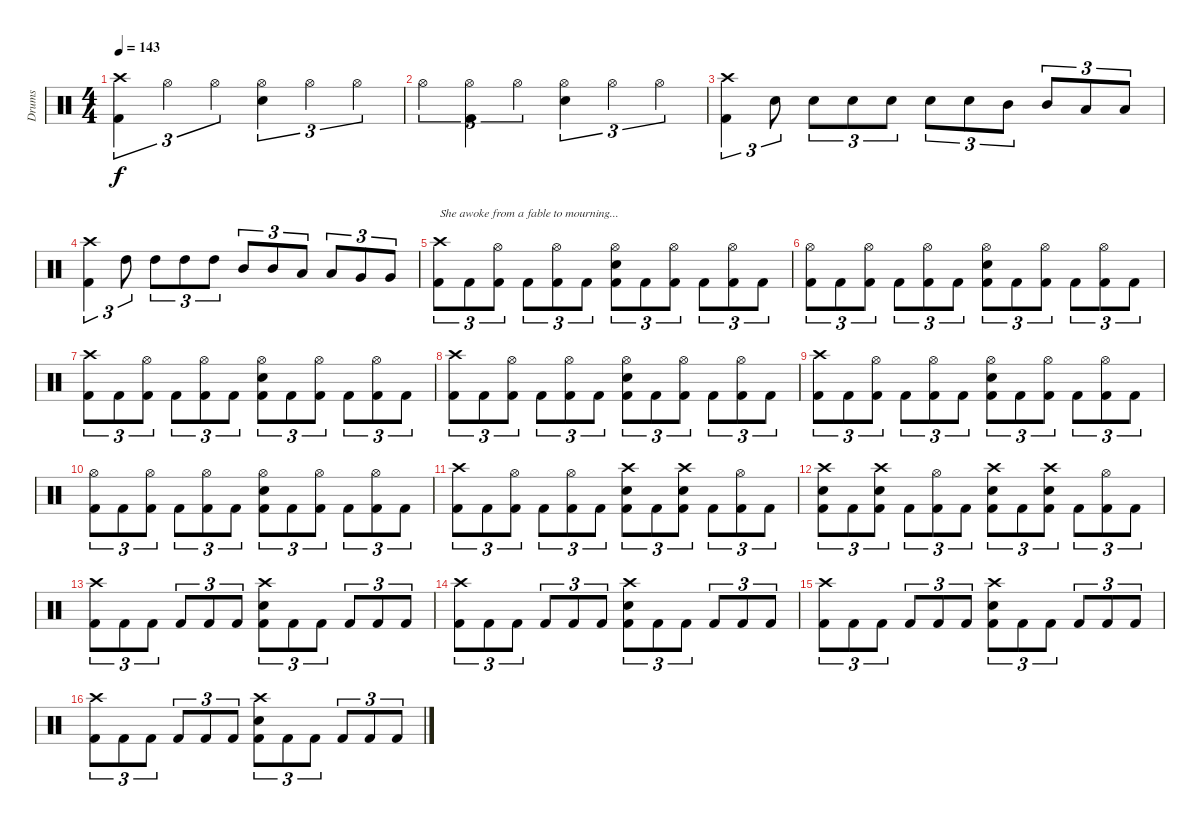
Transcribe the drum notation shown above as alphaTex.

\track ("Drums" "Drums") {instrument percussion}
\staff {score}
\articulation defaults
\ts (4 4)
\tempo 143
\clef neutral
\ks c
("Crash high (hit)" "Kick (hit) 2").4{tu (3 2) dy f} "Hi-Hat (open)".4{tu (3 2)} "Hi-Hat (open)".4{tu (3 2)} ("Hi-Hat (open)" "Electric Snare (hit)").4{tu (3 2)} "Hi-Hat (open)".4{tu (3 2)} "Hi-Hat (open)".4{tu (3 2)} |
"Hi-Hat (open)".4{tu (3 2)} ("Hi-Hat (open)" "Kick (hit) 2").4{tu (3 2)} "Hi-Hat (open)".4{tu (3 2)} ("Hi-Hat (open)" "Electric Snare (hit)").4{tu (3 2)} "Hi-Hat (open)".4{tu (3 2)} "Hi-Hat (open)".4{tu (3 2)} |
("Crash high (hit)" "Kick (hit) 2").4{tu (3 2)} "Electric Snare (hit)".8{tu (3 2)} "Electric Snare (hit)".8{tu (3 2)} "Electric Snare (hit)".8{tu (3 2)} "Electric Snare (hit)".8{tu (3 2)} "Electric Snare (hit)".8{tu (3 2)} "Electric Snare (hit)".8{tu (3 2)} "Mid Tom (hit)".8{tu (3 2)} "Mid Tom (hit)".8{tu (3 2)} "Low Tom (hit)".8{tu (3 2)} "Low Tom (hit)".8{tu (3 2)} |
("Crash high (hit)" "Kick (hit) 2").4{tu (3 2)} "High Tom (hit)".8{tu (3 2)} "High Tom (hit)".8{tu (3 2)} "High Tom (hit)".8{tu (3 2)} "High Tom (hit)".8{tu (3 2)} "Mid Tom (hit)".8{tu (3 2)} "Mid Tom (hit)".8{tu (3 2)} "Low Tom (hit)".8{tu (3 2)} "Low Tom (hit)".8{tu (3 2)} "Very Low Tom (hit)".8{tu (3 2)} "Very Low Tom (hit)".8{tu (3 2)} |
("Crash high (hit)" "Kick (hit) 2").8{tu (3 2) txt "She awoke from a fable to mourning..."} "Kick (hit) 2".8{tu (3 2)} ("Hi-Hat (open)" "Kick (hit) 2").8{tu (3 2)} "Kick (hit) 2".8{tu (3 2)} ("Hi-Hat (open)" "Kick (hit) 2").8{tu (3 2)} "Kick (hit) 2".8{tu (3 2)} ("Hi-Hat (open)" "Electric Snare (hit)" "Kick (hit) 2").8{tu (3 2)} "Kick (hit) 2".8{tu (3 2)} ("Hi-Hat (open)" "Kick (hit) 2").8{tu (3 2)} "Kick (hit) 2".8{tu (3 2)} ("Hi-Hat (open)" "Kick (hit) 2").8{tu (3 2)} "Kick (hit) 2".8{tu (3 2)} |
("Hi-Hat (open)" "Kick (hit) 2").8{tu (3 2)} "Kick (hit) 2".8{tu (3 2)} ("Hi-Hat (open)" "Kick (hit) 2").8{tu (3 2)} "Kick (hit) 2".8{tu (3 2)} ("Hi-Hat (open)" "Kick (hit) 2").8{tu (3 2)} "Kick (hit) 2".8{tu (3 2)} ("Hi-Hat (open)" "Electric Snare (hit)" "Kick (hit) 2").8{tu (3 2)} "Kick (hit) 2".8{tu (3 2)} ("Hi-Hat (open)" "Kick (hit) 2").8{tu (3 2)} "Kick (hit) 2".8{tu (3 2)} ("Hi-Hat (open)" "Kick (hit) 2").8{tu (3 2)} "Kick (hit) 2".8{tu (3 2)} |
("Crash high (hit)" "Kick (hit) 2").8{tu (3 2)} "Kick (hit) 2".8{tu (3 2)} ("Hi-Hat (open)" "Kick (hit) 2").8{tu (3 2)} "Kick (hit) 2".8{tu (3 2)} ("Hi-Hat (open)" "Kick (hit) 2").8{tu (3 2)} "Kick (hit) 2".8{tu (3 2)} ("Hi-Hat (open)" "Electric Snare (hit)" "Kick (hit) 2").8{tu (3 2)} "Kick (hit) 2".8{tu (3 2)} ("Hi-Hat (open)" "Kick (hit) 2").8{tu (3 2)} "Kick (hit) 2".8{tu (3 2)} ("Hi-Hat (open)" "Kick (hit) 2").8{tu (3 2)} "Kick (hit) 2".8{tu (3 2)} |
("Crash high (hit)" "Kick (hit) 2").8{tu (3 2)} "Kick (hit) 2".8{tu (3 2)} ("Hi-Hat (open)" "Kick (hit) 2").8{tu (3 2)} "Kick (hit) 2".8{tu (3 2)} ("Hi-Hat (open)" "Kick (hit) 2").8{tu (3 2)} "Kick (hit) 2".8{tu (3 2)} ("Hi-Hat (open)" "Electric Snare (hit)" "Kick (hit) 2").8{tu (3 2)} "Kick (hit) 2".8{tu (3 2)} ("Hi-Hat (open)" "Kick (hit) 2").8{tu (3 2)} "Kick (hit) 2".8{tu (3 2)} ("Hi-Hat (open)" "Kick (hit) 2").8{tu (3 2)} "Kick (hit) 2".8{tu (3 2)} |
("Crash high (hit)" "Kick (hit) 2").8{tu (3 2)} "Kick (hit) 2".8{tu (3 2)} ("Hi-Hat (open)" "Kick (hit) 2").8{tu (3 2)} "Kick (hit) 2".8{tu (3 2)} ("Hi-Hat (open)" "Kick (hit) 2").8{tu (3 2)} "Kick (hit) 2".8{tu (3 2)} ("Hi-Hat (open)" "Electric Snare (hit)" "Kick (hit) 2").8{tu (3 2)} "Kick (hit) 2".8{tu (3 2)} ("Hi-Hat (open)" "Kick (hit) 2").8{tu (3 2)} "Kick (hit) 2".8{tu (3 2)} ("Hi-Hat (open)" "Kick (hit) 2").8{tu (3 2)} "Kick (hit) 2".8{tu (3 2)} |
("Hi-Hat (open)" "Kick (hit) 2").8{tu (3 2)} "Kick (hit) 2".8{tu (3 2)} ("Hi-Hat (open)" "Kick (hit) 2").8{tu (3 2)} "Kick (hit) 2".8{tu (3 2)} ("Hi-Hat (open)" "Kick (hit) 2").8{tu (3 2)} "Kick (hit) 2".8{tu (3 2)} ("Hi-Hat (open)" "Electric Snare (hit)" "Kick (hit) 2").8{tu (3 2)} "Kick (hit) 2".8{tu (3 2)} ("Hi-Hat (open)" "Kick (hit) 2").8{tu (3 2)} "Kick (hit) 2".8{tu (3 2)} ("Hi-Hat (open)" "Kick (hit) 2").8{tu (3 2)} "Kick (hit) 2".8{tu (3 2)} |
("Crash high (hit)" "Kick (hit) 2").8{tu (3 2)} "Kick (hit) 2".8{tu (3 2)} ("Hi-Hat (open)" "Kick (hit) 2").8{tu (3 2)} "Kick (hit) 2".8{tu (3 2)} ("Hi-Hat (open)" "Kick (hit) 2").8{tu (3 2)} "Kick (hit) 2".8{tu (3 2)} ("Crash high (hit)" "Electric Snare (hit)" "Kick (hit) 2").8{tu (3 2)} "Kick (hit) 2".8{tu (3 2)} ("Crash high (hit)" "Electric Snare (hit)" "Kick (hit) 2").8{tu (3 2)} "Kick (hit) 2".8{tu (3 2)} ("Hi-Hat (open)" "Kick (hit) 2").8{tu (3 2)} "Kick (hit) 2".8{tu (3 2)} |
("Crash high (hit)" "Electric Snare (hit)" "Kick (hit) 2").8{tu (3 2)} "Kick (hit) 2".8{tu (3 2)} ("Crash high (hit)" "Electric Snare (hit)" "Kick (hit) 2").8{tu (3 2)} "Kick (hit) 2".8{tu (3 2)} ("Hi-Hat (open)" "Kick (hit) 2").8{tu (3 2)} "Kick (hit) 2".8{tu (3 2)} ("Crash high (hit)" "Electric Snare (hit)" "Kick (hit) 2").8{tu (3 2)} "Kick (hit) 2".8{tu (3 2)} ("Crash high (hit)" "Electric Snare (hit)" "Kick (hit) 2").8{tu (3 2)} "Kick (hit) 2".8{tu (3 2)} ("Hi-Hat (open)" "Kick (hit) 2").8{tu (3 2)} "Kick (hit) 2".8{tu (3 2)} |
("Crash high (hit)" "Kick (hit) 2").8{tu (3 2)} "Kick (hit) 2".8{tu (3 2)} "Kick (hit) 2".8{tu (3 2)} "Kick (hit) 2".8{tu (3 2)} "Kick (hit) 2".8{tu (3 2)} "Kick (hit) 2".8{tu (3 2)} ("Crash high (hit)" "Electric Snare (hit)" "Kick (hit) 2").8{tu (3 2)} "Kick (hit) 2".8{tu (3 2)} "Kick (hit) 2".8{tu (3 2)} "Kick (hit) 2".8{tu (3 2)} "Kick (hit) 2".8{tu (3 2)} "Kick (hit) 2".8{tu (3 2)} |
("Crash high (hit)" "Kick (hit) 2").8{tu (3 2)} "Kick (hit) 2".8{tu (3 2)} "Kick (hit) 2".8{tu (3 2)} "Kick (hit) 2".8{tu (3 2)} "Kick (hit) 2".8{tu (3 2)} "Kick (hit) 2".8{tu (3 2)} ("Crash high (hit)" "Electric Snare (hit)" "Kick (hit) 2").8{tu (3 2)} "Kick (hit) 2".8{tu (3 2)} "Kick (hit) 2".8{tu (3 2)} "Kick (hit) 2".8{tu (3 2)} "Kick (hit) 2".8{tu (3 2)} "Kick (hit) 2".8{tu (3 2)} |
("Crash high (hit)" "Kick (hit) 2").8{tu (3 2)} "Kick (hit) 2".8{tu (3 2)} "Kick (hit) 2".8{tu (3 2)} "Kick (hit) 2".8{tu (3 2)} "Kick (hit) 2".8{tu (3 2)} "Kick (hit) 2".8{tu (3 2)} ("Crash high (hit)" "Electric Snare (hit)" "Kick (hit) 2").8{tu (3 2)} "Kick (hit) 2".8{tu (3 2)} "Kick (hit) 2".8{tu (3 2)} "Kick (hit) 2".8{tu (3 2)} "Kick (hit) 2".8{tu (3 2)} "Kick (hit) 2".8{tu (3 2)} |
("Crash high (hit)" "Kick (hit) 2").8{tu (3 2)} "Kick (hit) 2".8{tu (3 2)} "Kick (hit) 2".8{tu (3 2)} "Kick (hit) 2".8{tu (3 2)} "Kick (hit) 2".8{tu (3 2)} "Kick (hit) 2".8{tu (3 2)} ("Crash high (hit)" "Electric Snare (hit)" "Kick (hit) 2").8{tu (3 2)} "Kick (hit) 2".8{tu (3 2)} "Kick (hit) 2".8{tu (3 2)} "Kick (hit) 2".8{tu (3 2)} "Kick (hit) 2".8{tu (3 2)} "Kick (hit) 2".8{tu (3 2)}
